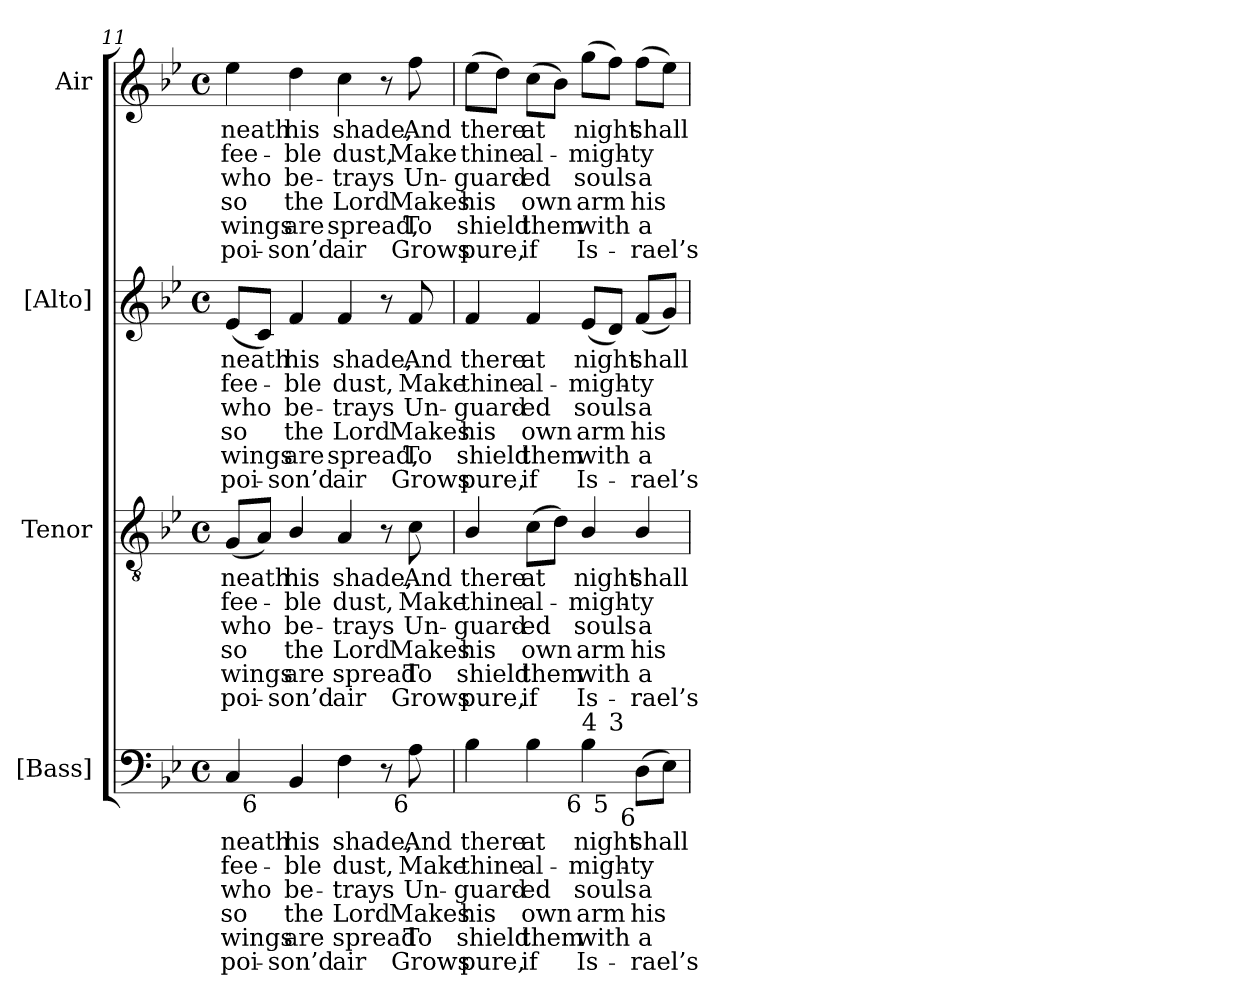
**kern	**text	**text	**text	**text	**text	**text	**kern	**text	**text	**text	**text	**text	**text	**kern	**text	**text	**text	**text	**text	**text	**kern	**text	**text	**text	**text	**text	**text
*part4	*part4	*part4	*part4	*part4	*part4	*part4	*part3	*part3	*part3	*part3	*part3	*part3	*part3	*part2	*part2	*part2	*part2	*part2	*part2	*part2	*part1	*part1	*part1	*part1	*part1	*part1	*part1
*staff4	*staff4	*staff4	*staff4	*staff4	*staff4	*staff4	*staff3	*staff3	*staff3	*staff3	*staff3	*staff3	*staff3	*staff2	*staff2	*staff2	*staff2	*staff2	*staff2	*staff2	*staff1	*staff1	*staff1	*staff1	*staff1	*staff1	*staff1
*I"[Bass]	*	*	*	*	*	*	*I"Tenor	*	*	*	*	*	*	*I"[Alto]	*	*	*	*	*	*	*I"Air	*	*	*	*	*	*
*I'B.	*	*	*	*	*	*	*I'T.	*	*	*	*	*	*	*I'A.	*	*	*	*	*	*	*	*	*	*	*	*	*
*clefF4	*	*	*	*	*	*	*clefGv2	*	*	*	*	*	*	*clefG2	*	*	*	*	*	*	*clefG2	*	*	*	*	*	*
*	*	*	*	*	*	*	*ITrd7c12	*	*	*	*	*	*	*	*	*	*	*	*	*	*	*	*	*	*	*	*
*k[b-e-]	*	*	*	*	*	*	*k[b-e-]	*	*	*	*	*	*	*k[b-e-]	*	*	*	*	*	*	*k[b-e-]	*	*	*	*	*	*
*B-:	*	*	*	*	*	*	*B-:	*	*	*	*	*	*	*B-:	*	*	*	*	*	*	*B-:	*	*	*	*	*	*
*M4/4	*	*	*	*	*	*	*M4/4	*	*	*	*	*	*	*M4/4	*	*	*	*	*	*	*M4/4	*	*	*	*	*	*
*met(c)	*	*	*	*	*	*	*met(c)	*	*	*	*	*	*	*met(c)	*	*	*	*	*	*	*met(c)	*	*	*	*	*	*
=11	=11	=11	=11	=11	=11	=11	=11	=11	=11	=11	=11	=11	=11	=11	=11	=11	=11	=11	=11	=11	=11	=11	=11	=11	=11	=11	=11
!	!LO:LY:b:color=#000000	!LO:LY:b:color=#000000	!LO:LY:b:color=#000000	!LO:LY:b:color=#000000	!LO:LY:b:color=#000000	!LO:LY:b:color=#000000	!	!	!	!	!	!	!	!	!	!	!	!	!	!	!	!	!	!	!	!	!
!	!	!	!	!	!	!	!	!LO:LY:b:color=#000000	!LO:LY:b:color=#000000	!LO:LY:b:color=#000000	!LO:LY:b:color=#000000	!LO:LY:b:color=#000000	!LO:LY:b:color=#000000	!	!	!	!	!	!	!	!	!	!	!	!	!	!
!	!	!	!	!	!	!	!	!	!	!	!	!	!	!	!LO:LY:b:color=#000000	!LO:LY:b:color=#000000	!LO:LY:b:color=#000000	!LO:LY:b:color=#000000	!LO:LY:b:color=#000000	!LO:LY:b:color=#000000	!	!	!	!	!	!	!
!LO:TX:b:rj:t=5	!	!	!	!	!	!	!	!	!	!	!	!	!	!	!	!	!	!	!	!	!	!	!	!	!	!	!
!	!	!	!	!	!	!	!	!	!	!	!	!	!	!	!	!	!	!	!	!	!	!LO:LY:b:color=#000000	!LO:LY:b:color=#000000	!LO:LY:b:color=#000000	!LO:LY:b:color=#000000	!LO:LY:b:color=#000000	!LO:LY:b:color=#000000
*^	*	*	*	*	*	*	*	*	*	*	*	*	*	*	*	*	*	*	*	*	*	*	*	*	*	*	*
4Ci/	8ryy	-neath	fee-	who	so	wings	poi-	(8GGi/L	-neath	fee-	who	so	wings	poi-	(8e-i/L	-neath	fee-	who	so	wings	poi-	4ee-i\	-neath	fee-	who	so	wings	poi-
!	!LO:TX:b:rj:t=6	!	!	!	!	!	!	!	!	!	!	!	!	!	!	!	!	!	!	!	!	!	!	!	!	!	!	!
.	2..ryy	.	.	.	.	.	.	8AAi/J)	.	.	.	.	.	.	8ci/J)	.	.	.	.	.	.	.	.	.	.	.	.	.
!	!	!LO:LY:b:color=#000000	!LO:LY:b:color=#000000	!LO:LY:b:color=#000000	!LO:LY:b:color=#000000	!LO:LY:b:color=#000000	!LO:LY:b:color=#000000	!	!	!	!	!	!	!	!	!	!	!	!	!	!	!	!	!	!	!	!	!
!	!	!	!	!	!	!	!	!	!LO:LY:b:color=#000000	!LO:LY:b:color=#000000	!LO:LY:b:color=#000000	!LO:LY:b:color=#000000	!LO:LY:b:color=#000000	!LO:LY:b:color=#000000	!	!	!	!	!	!	!	!	!	!	!	!	!	!
!	!	!	!	!	!	!	!	!	!	!	!	!	!	!	!	!LO:LY:b:color=#000000	!LO:LY:b:color=#000000	!LO:LY:b:color=#000000	!LO:LY:b:color=#000000	!LO:LY:b:color=#000000	!LO:LY:b:color=#000000	!	!	!	!	!	!	!
!	!	!	!	!	!	!	!	!	!	!	!	!	!	!	!	!	!	!	!	!	!	!	!LO:LY:b:color=#000000	!LO:LY:b:color=#000000	!LO:LY:b:color=#000000	!LO:LY:b:color=#000000	!LO:LY:b:color=#000000	!LO:LY:b:color=#000000
4BB-i/	.	his	-ble	-be-	-the	are	son’d	4BB-i/	his	-ble	-be-	-the	are	son’d	4fi/	his	-ble	-be-	-the	are	son’d	4ddi\	his	-ble	-be-	-the	are	son’d
!	!	!LO:LY:b:color=#000000	!LO:LY:b:color=#000000	!LO:LY:b:color=#000000	!LO:LY:b:color=#000000	!LO:LY:b:color=#000000	!LO:LY:b:color=#000000	!	!	!	!	!	!	!	!	!	!	!	!	!	!	!	!	!	!	!	!	!
!	!	!	!	!	!	!	!	!	!LO:LY:b:color=#000000	!LO:LY:b:color=#000000	!LO:LY:b:color=#000000	!LO:LY:b:color=#000000	!LO:LY:b:color=#000000	!LO:LY:b:color=#000000	!	!	!	!	!	!	!	!	!	!	!	!	!	!
!	!	!	!	!	!	!	!	!	!	!	!	!	!	!	!	!LO:LY:b:color=#000000	!LO:LY:b:color=#000000	!LO:LY:b:color=#000000	!LO:LY:b:color=#000000	!LO:LY:b:color=#000000	!LO:LY:b:color=#000000	!	!	!	!	!	!	!
!	!	!	!	!	!	!	!	!	!	!	!	!	!	!	!	!	!	!	!	!	!	!	!LO:LY:b:color=#000000	!LO:LY:b:color=#000000	!LO:LY:b:color=#000000	!LO:LY:b:color=#000000	!LO:LY:b:color=#000000	!LO:LY:b:color=#000000
4Fi\	.	shade,	dust,	trays	Lord	spread	air	4AAi/	shade,	dust,	trays	Lord	spread	air	4fi/	shade,	dust,	trays	Lord	spread,	air	4cci\	shade,	dust,	trays	Lord	spread,	air
8r	.	.	.	.	.	.	.	8r	.	.	.	.	.	.	8r	.	.	.	.	.	.	8r	.	.	.	.	.	.
!	!	!LO:LY:b:color=#000000	!LO:LY:b:color=#000000	!LO:LY:b:color=#000000	!LO:LY:b:color=#000000	!LO:LY:b:color=#000000	!LO:LY:b:color=#000000	!	!	!	!	!	!	!	!	!	!	!	!	!	!	!	!	!	!	!	!	!
!	!	!	!	!	!	!	!	!	!LO:LY:b:color=#000000	!LO:LY:b:color=#000000	!LO:LY:b:color=#000000	!LO:LY:b:color=#000000	!LO:LY:b:color=#000000	!LO:LY:b:color=#000000	!	!	!	!	!	!	!	!	!	!	!	!	!	!
!	!	!	!	!	!	!	!	!	!	!	!	!	!	!	!	!LO:LY:b:color=#000000	!LO:LY:b:color=#000000	!LO:LY:b:color=#000000	!LO:LY:b:color=#000000	!LO:LY:b:color=#000000	!LO:LY:b:color=#000000	!	!	!	!	!	!	!
!LO:TX:b:rj:t=6	!	!	!	!	!	!	!	!	!	!	!	!	!	!	!	!	!	!	!	!	!	!	!	!	!	!	!	!
!	!	!	!	!	!	!	!	!	!	!	!	!	!	!	!	!	!	!	!	!	!	!	!LO:LY:b:color=#000000	!LO:LY:b:color=#000000	!LO:LY:b:color=#000000	!LO:LY:b:color=#000000	!LO:LY:b:color=#000000	!LO:LY:b:color=#000000
8Ai\	.	And	Make	Un-	-Makes	To	Grows	8Ci\	And	Make	Un-	-Makes	To	Grows	8fi/	And	Make	Un-	-Makes	To	Grows	8ffi\	And	Make	Un-	-Makes	To	Grows
=12	=12	=12	=12	=12	=12	=12	=12	=12	=12	=12	=12	=12	=12	=12	=12	=12	=12	=12	=12	=12	=12	=12	=12	=12	=12	=12	=12	=12
!	!	!LO:LY:b:color=#000000	!LO:LY:b:color=#000000	!LO:LY:b:color=#000000	!LO:LY:b:color=#000000	!LO:LY:b:color=#000000	!LO:LY:b:color=#000000	!	!	!	!	!	!	!	!	!	!	!	!	!	!	!	!	!	!	!	!	!
!	!	!	!	!	!	!	!	!	!LO:LY:b:color=#000000	!LO:LY:b:color=#000000	!LO:LY:b:color=#000000	!LO:LY:b:color=#000000	!LO:LY:b:color=#000000	!LO:LY:b:color=#000000	!	!	!	!	!	!	!	!	!	!	!	!	!	!
!	!	!	!	!	!	!	!	!	!	!	!	!	!	!	!	!LO:LY:b:color=#000000	!LO:LY:b:color=#000000	!LO:LY:b:color=#000000	!LO:LY:b:color=#000000	!LO:LY:b:color=#000000	!LO:LY:b:color=#000000	!	!	!	!	!	!	!
!	!	!	!	!	!	!	!	!	!	!	!	!	!	!	!	!	!	!	!	!	!	!	!LO:LY:b:color=#000000	!LO:LY:b:color=#000000	!LO:LY:b:color=#000000	!LO:LY:b:color=#000000	!LO:LY:b:color=#000000	!LO:LY:b:color=#000000
4B-i\	2ryy	there	thine	guard-	-his	shield	pure,	4BB-i/	there	thine	guard-	-his	shield	pure,	4fi/	there	thine	guard-	-his	shield	pure,	(8ee-i\L	there	thine	guard-	-his	shield	pure,
.	.	.	.	.	.	.	.	.	.	.	.	.	.	.	.	.	.	.	.	.	.	8ddi\J)	.	.	.	.	.	.
!	!	!LO:LY:b:color=#000000	!LO:LY:b:color=#000000	!LO:LY:b:color=#000000	!LO:LY:b:color=#000000	!LO:LY:b:color=#000000	!LO:LY:b:color=#000000	!	!	!	!	!	!	!	!	!	!	!	!	!	!	!	!	!	!	!	!	!
!	!	!	!	!	!	!	!	!	!LO:LY:b:color=#000000	!LO:LY:b:color=#000000	!LO:LY:b:color=#000000	!LO:LY:b:color=#000000	!LO:LY:b:color=#000000	!LO:LY:b:color=#000000	!	!	!	!	!	!	!	!	!	!	!	!	!	!
!	!	!	!	!	!	!	!	!	!	!	!	!	!	!	!	!LO:LY:b:color=#000000	!LO:LY:b:color=#000000	!LO:LY:b:color=#000000	!LO:LY:b:color=#000000	!LO:LY:b:color=#000000	!LO:LY:b:color=#000000	!	!	!	!	!	!	!
!	!	!	!	!	!	!	!	!	!	!	!	!	!	!	!	!	!	!	!	!	!	!	!LO:LY:b:color=#000000	!LO:LY:b:color=#000000	!LO:LY:b:color=#000000	!LO:LY:b:color=#000000	!LO:LY:b:color=#000000	!LO:LY:b:color=#000000
4B-i\	.	at	al-	ed	own	them	if	(8Ci\L	at	al-	ed	own	them	if	4fi/	at	al-	ed	own	them	if	(8cci\L	at	al-	ed	own	them	if
.	.	.	.	.	.	.	.	8Di\J)	.	.	.	.	.	.	.	.	.	.	.	.	.	8b-i\J)	.	.	.	.	.	.
!	!	!LO:LY:b:color=#000000	!LO:LY:b:color=#000000	!LO:LY:b:color=#000000	!LO:LY:b:color=#000000	!LO:LY:b:color=#000000	!LO:LY:b:color=#000000	!	!	!	!	!	!	!	!	!	!	!	!	!	!	!	!	!	!	!	!	!
!	!	!	!	!	!	!	!	!	!LO:LY:b:color=#000000	!LO:LY:b:color=#000000	!LO:LY:b:color=#000000	!LO:LY:b:color=#000000	!LO:LY:b:color=#000000	!LO:LY:b:color=#000000	!	!	!	!	!	!	!	!	!	!	!	!	!	!
!	!	!	!	!	!	!	!	!	!	!	!	!	!	!	!	!LO:LY:b:color=#000000	!LO:LY:b:color=#000000	!LO:LY:b:color=#000000	!LO:LY:b:color=#000000	!LO:LY:b:color=#000000	!LO:LY:b:color=#000000	!	!	!	!	!	!	!
!LO:TX:b:rj:t=6	!	!	!	!	!	!	!	!	!	!	!	!	!	!	!	!	!	!	!	!	!	!	!	!	!	!	!	!
!LO:TX:t=4	!	!	!	!	!	!	!	!	!	!	!	!	!	!	!	!	!	!	!	!	!	!	!	!	!	!	!	!
!	!	!	!	!	!	!	!	!	!	!	!	!	!	!	!	!	!	!	!	!	!	!	!LO:LY:b:color=#000000	!LO:LY:b:color=#000000	!LO:LY:b:color=#000000	!LO:LY:b:color=#000000	!LO:LY:b:color=#000000	!LO:LY:b:color=#000000
4B-i\	8ryy	night	-migh-	souls	arm	with	Is-	4BB-i/	night	-migh-	souls	arm	with	Is-	(8e-i/L	night	-migh-	souls	arm	with	Is-	(8ggi\L	night	-migh-	souls	arm	with	Is-
!	!LO:TX:b:rj:t=5	!	!	!	!	!	!	!	!	!	!	!	!	!	!	!	!	!	!	!	!	!	!	!	!	!	!	!
!	!LO:TX:t=3	!	!	!	!	!	!	!	!	!	!	!	!	!	!	!	!	!	!	!	!	!	!	!	!	!	!	!
.	4.ryy	.	.	.	.	.	.	.	.	.	.	.	.	.	8di/J)	.	.	.	.	.	.	8ffi\J)	.	.	.	.	.	.
!	!	!LO:LY:b:color=#000000	!LO:LY:b:color=#000000	!LO:LY:b:color=#000000	!LO:LY:b:color=#000000	!LO:LY:b:color=#000000	!LO:LY:b:color=#000000	!	!	!	!	!	!	!	!	!	!	!	!	!	!	!	!	!	!	!	!	!
!	!	!	!	!	!	!	!	!	!LO:LY:b:color=#000000	!LO:LY:b:color=#000000	!LO:LY:b:color=#000000	!LO:LY:b:color=#000000	!LO:LY:b:color=#000000	!LO:LY:b:color=#000000	!	!	!	!	!	!	!	!	!	!	!	!	!	!
!	!	!	!	!	!	!	!	!	!	!	!	!	!	!	!	!LO:LY:b:color=#000000	!LO:LY:b:color=#000000	!LO:LY:b:color=#000000	!LO:LY:b:color=#000000	!LO:LY:b:color=#000000	!LO:LY:b:color=#000000	!	!	!	!	!	!	!
!LO:TX:b:rj:t=6	!	!	!	!	!	!	!	!	!	!	!	!	!	!	!	!	!	!	!	!	!	!	!	!	!	!	!	!
!	!	!	!	!	!	!	!	!	!	!	!	!	!	!	!	!	!	!	!	!	!	!	!LO:LY:b:color=#000000	!LO:LY:b:color=#000000	!LO:LY:b:color=#000000	!LO:LY:b:color=#000000	!LO:LY:b:color=#000000	!LO:LY:b:color=#000000
(8Di\L	.	shall	-ty	-a	his	a	rael’s	4BB-i/	shall	-ty	-a	his	a	rael’s	(8fi/L	shall	-ty	-a	his	a	rael’s	(8ffi\L	shall	-ty	-a	his	a	rael’s
8E-i\J)	.	.	.	.	.	.	.	.	.	.	.	.	.	.	8gi/J)	.	.	.	.	.	.	8ee-i\J)	.	.	.	.	.	.
*v	*v	*	*	*	*	*	*	*	*	*	*	*	*	*	*	*	*	*	*	*	*	*	*	*	*	*	*	*
=	=	=	=	=	=	=	=	=	=	=	=	=	=	=	=	=	=	=	=	=	=	=	=	=	=	=	=
*-	*-	*-	*-	*-	*-	*-	*-	*-	*-	*-	*-	*-	*-	*-	*-	*-	*-	*-	*-	*-	*-	*-	*-	*-	*-	*-	*-
